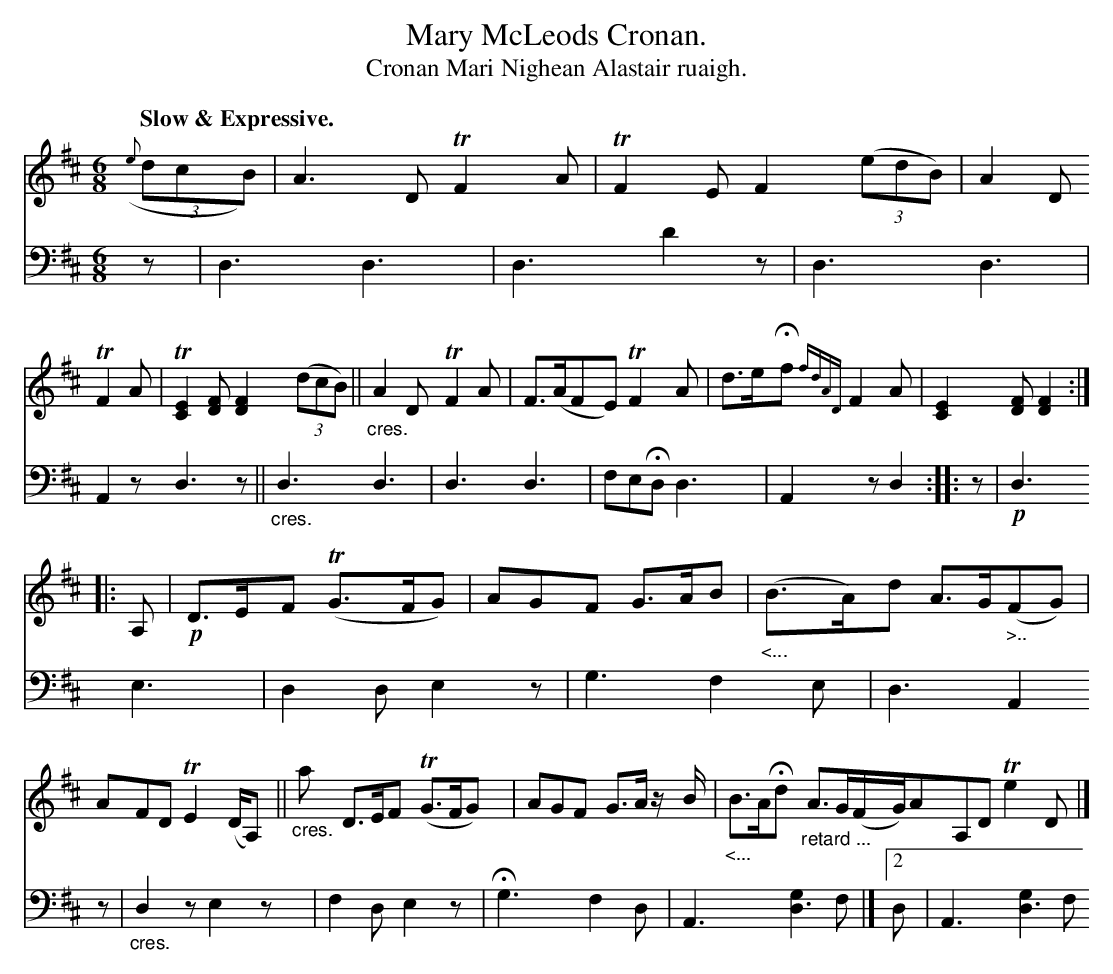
X:1
T: Mary McLeods Cronan.
T: Cronan Mari Nighean Alastair ruaigh.
M: 6/8
L: 1/8
Q: "Slow & Expressive."
K: D
V: 1 staves=2
({e}(3dcB) |\
A3D TF2A | TF2E F2(3(edB) | A2D TF2A | T[E2C2][FD] [F2D2](3(dcB) ||"_cres."\
A2D TF2A | F>(AFE) TF2A | d>eHf {fdAD}F2A | [E2C2][FD] [F2D2] ::
A, |!p!\
D>EF (TG>FG) | AGF G>AB | ("_<..."B>A)d A>G("_>.."FG) | AFD TE2(D/A,) ||"_cres."a\
D>EF (TG>FG) | AGF G>A z/B/ | "_<..."B>AHd "_retard ..."A>G(F/G/)AA,D Te2D |]
V: 2 clef=bass middle=d
z |\
d3 d3 | d3 d'2z | d3 d3 | A2z d3z ||"_cres."\
d3 d3 | d3 d3 | feHd d3 | A2z d2 ::
z |!p!\
d3 e3 | d2d e2z | g3 f2e | d3 A2z |"_cres."\
d2z e2z | f2d e2z | Hg3 f2d | A3 [g2d3]f |]2d | A3 [g2d3]f |]
